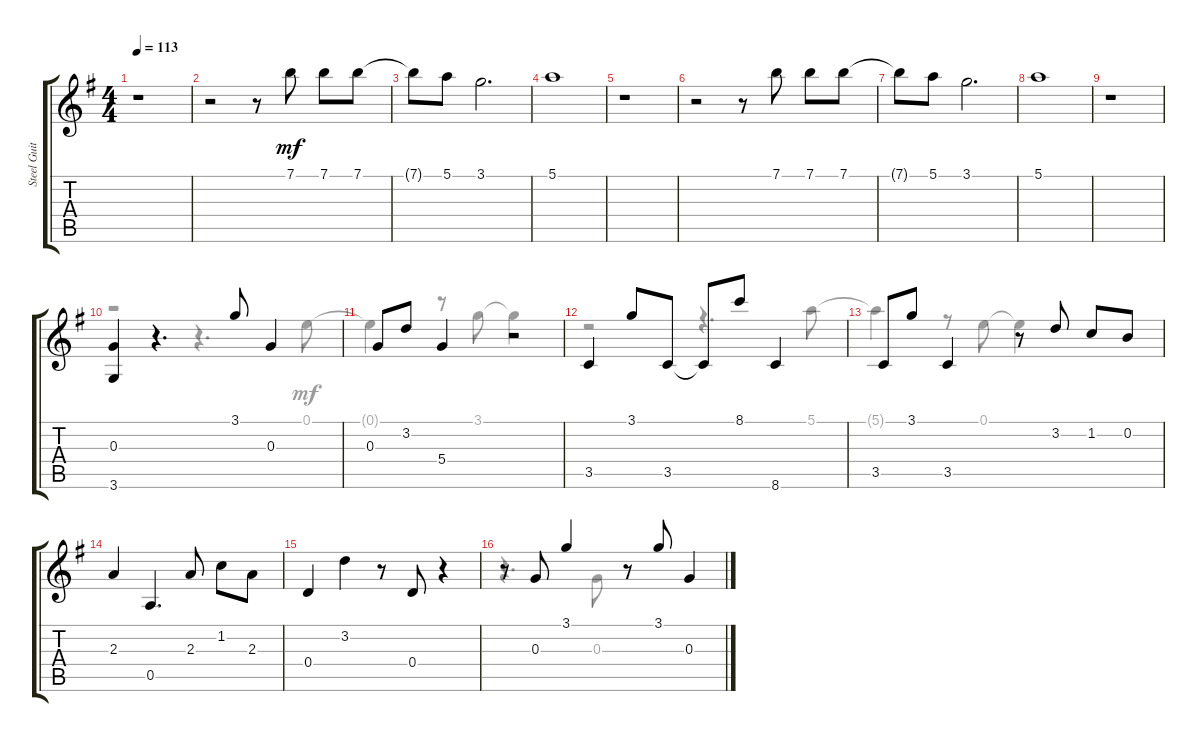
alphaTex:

\track ("Steel Guitar" "Steel Guit") {instrument acousticguitarsteel}
\staff {score tabs}
\tuning (E4 B3 G3 D3 A2 E2) {hide}
\voice
\ts (4 4)
\tempo 113
\clef g2
\ks eminor
r.1{dy mf} |
r.2 r.8 7.1.8 7.1.8 7.1.8 |
7.1{t}.8 5.1.8 3.1.2{d} |
5.1.1 |
r.1 |
r.2 r.8 7.1.8 7.1.8 7.1.8 |
7.1{t}.8 5.1.8 3.1.2{d} |
5.1.1 |
r.1 |
(0.3 3.6).4 r.4{d} 3.1.8 0.3.4 |
0.3.8 3.2.8 5.4.4 r.2 |
3.5.4 3.1.8 3.5.8 3.5{t}.8 8.1.8 8.6.4 |
3.5.8 3.1.8 3.5.4 r.8 3.2.8 1.2.8 0.2.8 |
2.3.4 0.5.4{d} 2.3.8 1.2.8 2.3.8 |
0.4.4 3.2.4 r.8 0.4.8 r.4 |
r.8 0.3.8 3.1.4 r.8 3.1.8 0.3.4
\voice
\clef g2
\ottava regular
\simile none
\ks eminor
|
|
|
|
|
|
|
|
|
r.2 r.4{d} 0.1.8 |
0.1{t}.4 r.8 3.1.8 3.1{t}.4 |
r.2 r.4{d} 5.1.8 |
5.1{t}.4 r.8 0.1.8 0.1{t}.4 |
|
|
r.4{d} 0.3.8
